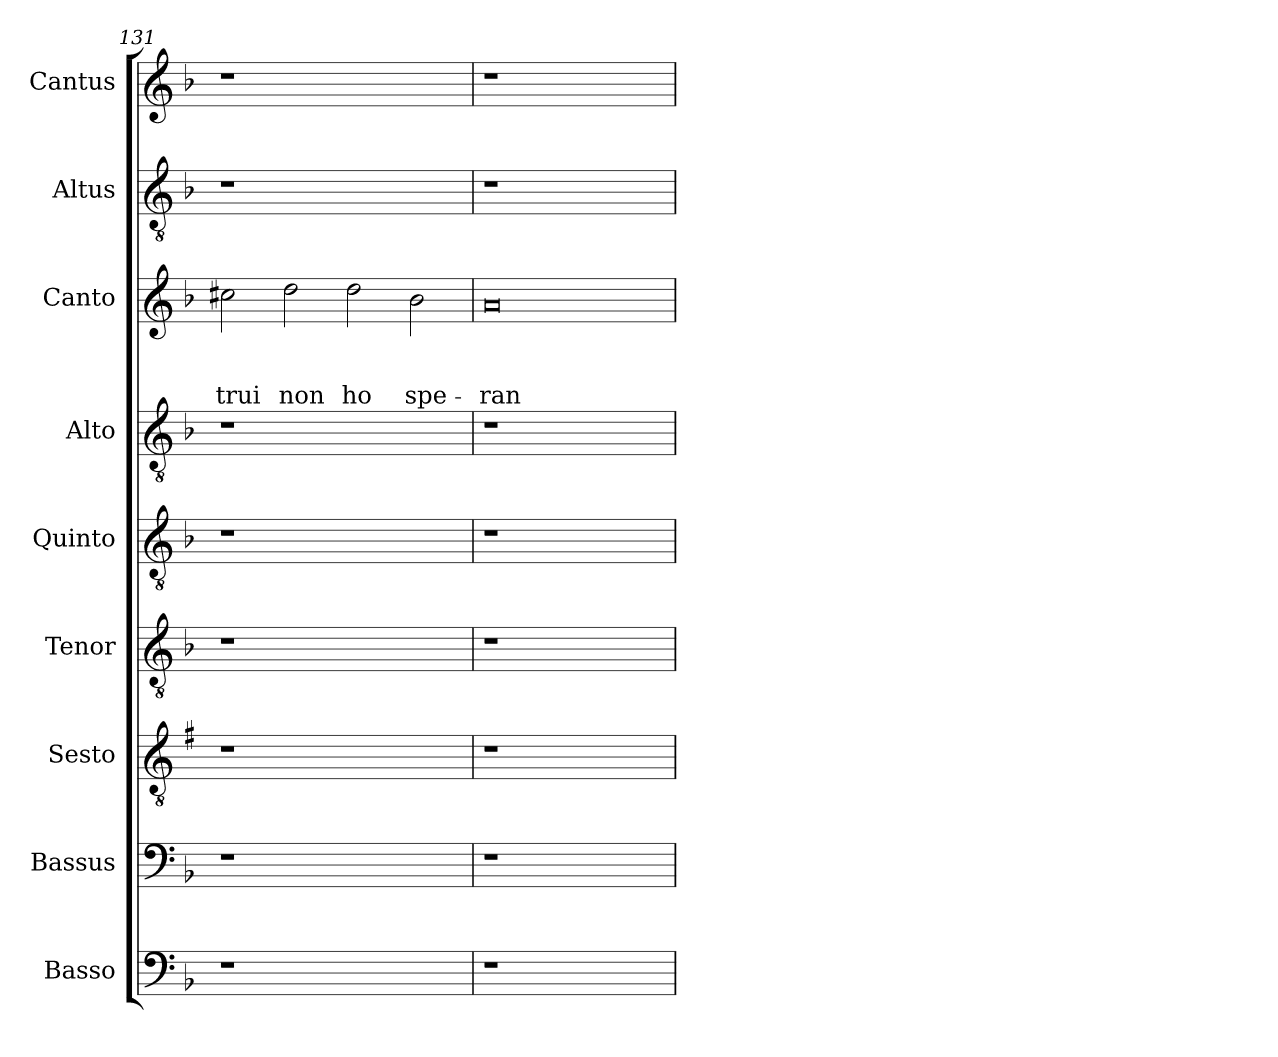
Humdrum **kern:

**kern	**kern	**kern	**kern	**kern	**kern	**kern	**text	**text	**text	**kern	**kern
*part9	*part8	*part7	*part6	*part5	*part4	*part3	*part3	*part3	*part3	*part2	*part1
*staff9	*staff8	*staff7	*staff6	*staff5	*staff4	*staff3	*staff3	*staff3	*staff3	*staff2	*staff1
*I"Basso	*I"Bassus	*I"Sesto	*I"Tenor	*I"Quinto	*I"Alto	*I"Canto	*	*	*	*I"Altus	*I"Cantus
*	*	*I'Sesto	*I'Tenor	*I'Quinto	*I'Alto	*I'Canto	*	*	*	*I'Altus	*I'Cantus
*clefF4	*clefF4	*clefGv2	*clefGv2	*clefGv2	*clefGv2	*clefG2	*	*	*	*clefGv2	*clefG2
*k[b-]	*k[b-]	*k[f#]	*k[b-]	*k[b-]	*k[b-]	*k[b-]	*	*	*	*k[b-]	*k[b-]
*F:	*F:	*G:	*F:	*F:	*F:	*F:	*	*	*	*F:	*F:
=131	=131	=131	=131	=131	=131	=131	=131	=131	=131	=131	=131
!	!	!	!	!	!	!	!	!	!LO:LY:b	!	!
1r	1r	1r	1r	1r	1r	2cc#X\	.	.	-trui	1r	1r
!	!	!	!	!	!	!	!	!	!LO:LY:b	!	!
.	.	.	.	.	.	2dd\	.	.	non	.	.
!	!	!	!	!	!	!	!	!	!LO:LY:b	!	!
1ryy	1ryy	1ryy	1ryy	1ryy	1ryy	2dd\	.	.	ho	1ryy	1ryy
!	!	!	!	!	!	!	!	!	!LO:LY:b	!	!
.	.	.	.	.	.	2b-\	.	.	spe-	.	.
=132	=132	=132	=132	=132	=132	=132	=132	=132	=132	=132	=132
!	!	!	!	!	!	!	!	!	!LO:LY:b	!	!
1r	1r	1r	1r	1r	1r	0a	.	.	-ran-	1r	1r
1ryy	1ryy	1ryy	1ryy	1ryy	1ryy	.	.	.	.	1ryy	1ryy
=	=	=	=	=	=	=	=	=	=	=	=
*-	*-	*-	*-	*-	*-	*-	*-	*-	*-	*-	*-
